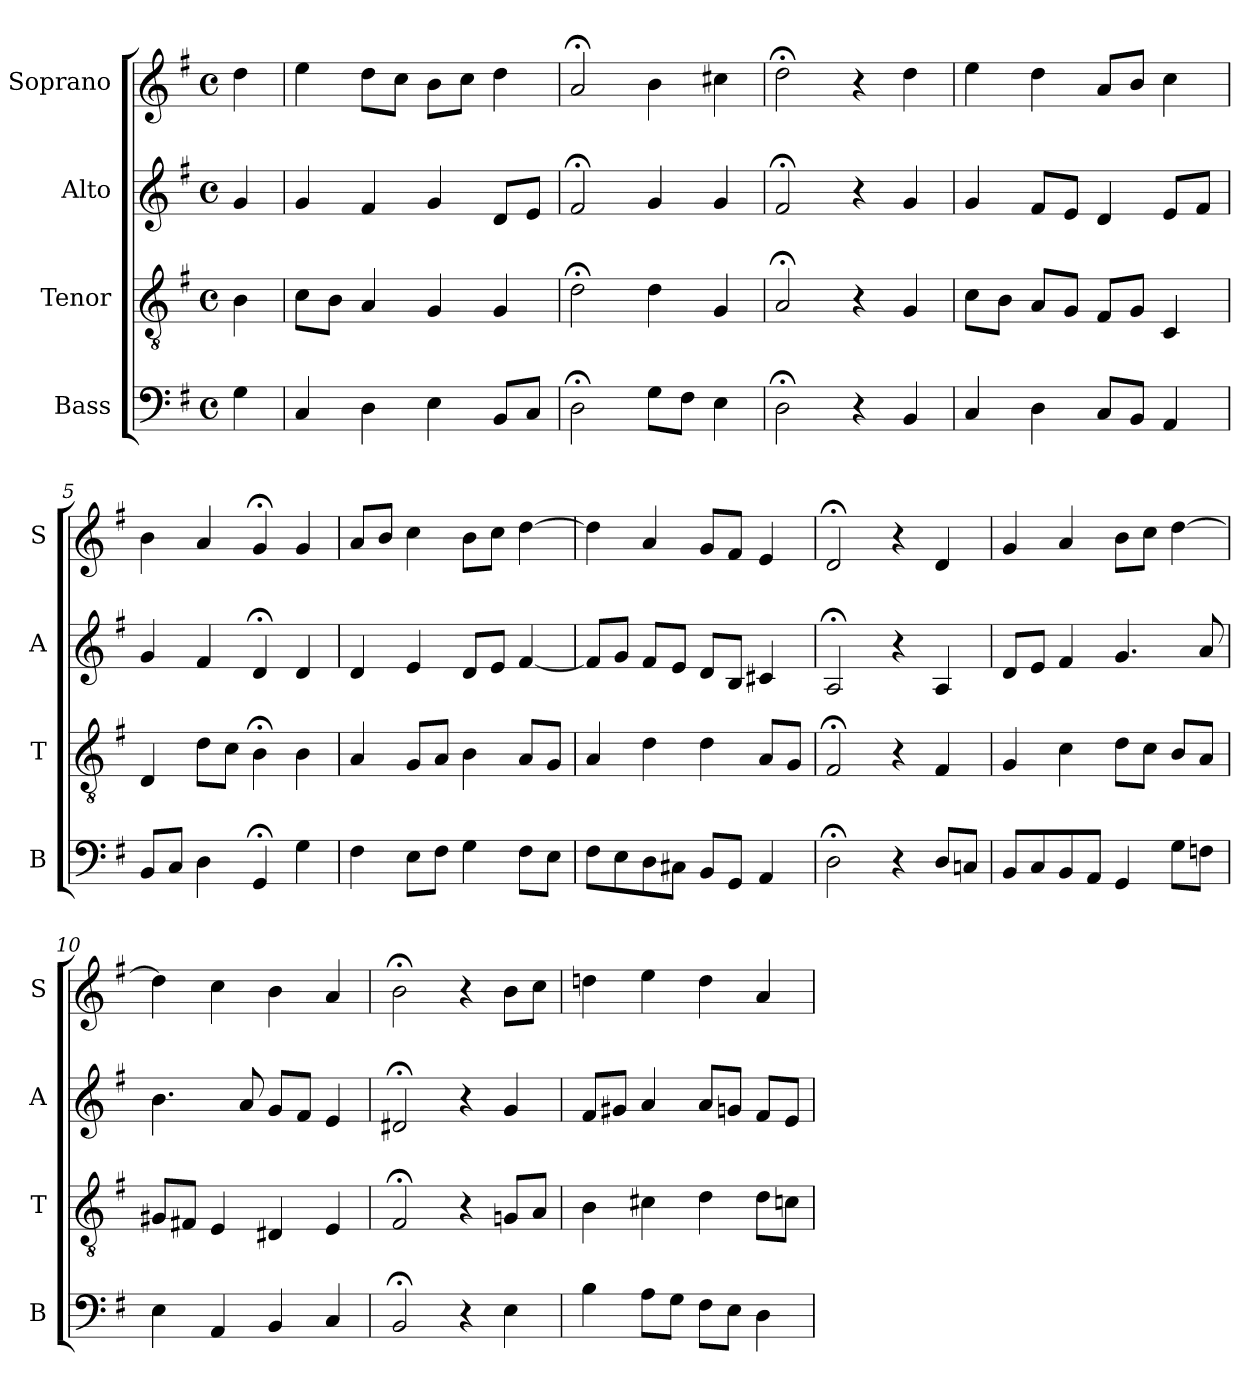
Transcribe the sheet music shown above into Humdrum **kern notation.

**kern	**kern	**kern	**kern
*part4	*part3	*part2	*part1
*staff4	*staff3	*staff2	*staff1
*I"Bass	*I"Tenor	*I"Alto	*I"Soprano
*I'B	*I'T	*I'A	*I'S
*clefF4	*clefGv2	*clefG2	*clefG2
*k[f#]	*k[f#]	*k[f#]	*k[f#]
*G:	*G:	*G:	*G:
*M4/4	*M4/4	*M4/4	*M4/4
*met(c)	*met(c)	*met(c)	*met(c)
*MM100	*MM100	*MM100	*MM100
=	=	=	=
4G	4B	4g	4dd
=1	=1	=1	=1
4C	8cL	4g	4ee
.	8BJ	.	.
4D	4A	4f#	8ddL
.	.	.	8ccJ
4E	4G	4g	8bL
.	.	.	8ccJ
8BBL	4G	8dL	4dd
8CJ	.	8eJ	.
=2	=2	=2	=2
2D;<	2d;<	2f#;<	2a;<
8GL	4d	4g	4b
8F#J	.	.	.
4E	4G	4g	4cc#X
=3	=3	=3	=3
2D;<	2A;<	2f#;<	2dd;<
4r	4r	4r	4r
4BB	4G	4g	4dd
=4	=4	=4	=4
4C	8cL	4g	4ee
.	8BJ	.	.
4D	8AL	8f#L	4dd
.	8GJ	8eJ	.
8CL	8F#L	4d	8aL
8BBJ	8GJ	.	8bJ
4AA	4C	8eL	4cc
.	.	8f#J	.
=5	=5	=5	=5
8BBL	4D	4g	4b
8CJ	.	.	.
4D	8dL	4f#	4a
.	8cJ	.	.
4GG;<	4B;<	4d;<	4g;<
4G	4B	4d	4g
=6	=6	=6	=6
4F#	4A	4d	8aL
.	.	.	8bJ
8EL	8GL	4e	4cc
8F#J	8AJ	.	.
4G	4B	8dL	8bL
.	.	8eJ	8ccJ
8F#L	8AL	[4f#	[4dd
8EJ	8GJ	.	.
=7	=7	=7	=7
8F#L	4A	8f#L]	4dd]
8E	.	8gJ	.
8D	4d	8f#L	4a
8C#XJ	.	8eJ	.
8BBL	4d	8dL	8gL
8GGJ	.	8BJ	8f#J
4AA	8AL	4c#X	4e
.	8GJ	.	.
=8	=8	=8	=8
2D;<	2F#;<	2A;<	2d;<
4r	4r	4r	4r
8DL	4F#	4A	4d
8CnJ	.	.	.
=9	=9	=9	=9
8BBL	4G	8dL	4g
8C	.	8eJ	.
8BB	4c	4f#	4a
8AAJ	.	.	.
4GG	8dL	4.g	8bL
.	8cJ	.	8ccJ
8GL	8BL	.	[4dd
8FnJ	8AJ	8a	.
=10	=10	=10	=10
4E	8G#XL	4.b	4dd]
.	8F#XJ	.	.
4AA	4E	.	4cc
.	.	8a	.
4BB	4D#X	8gL	4b
.	.	8f#J	.
4C	4E	4e	4a
=11	=11	=11	=11
2BB;<	2F#;<	2d#X;<	2b;<
4r	4r	4r	4r
4E	8GnL	4g	8bL
.	8AJ	.	8ccJ
=12	=12	=12	=12
4B	4B	8f#L	4ddn
.	.	8g#XJ	.
8AL	4c#X	4a	4ee
8GJ	.	.	.
8F#L	4d	8aL	4dd
8EJ	.	8gnJ	.
4D	8dL	8f#L	4a
.	8cnJ	8eJ	.
=	=	=	=
*-	*-	*-	*-
